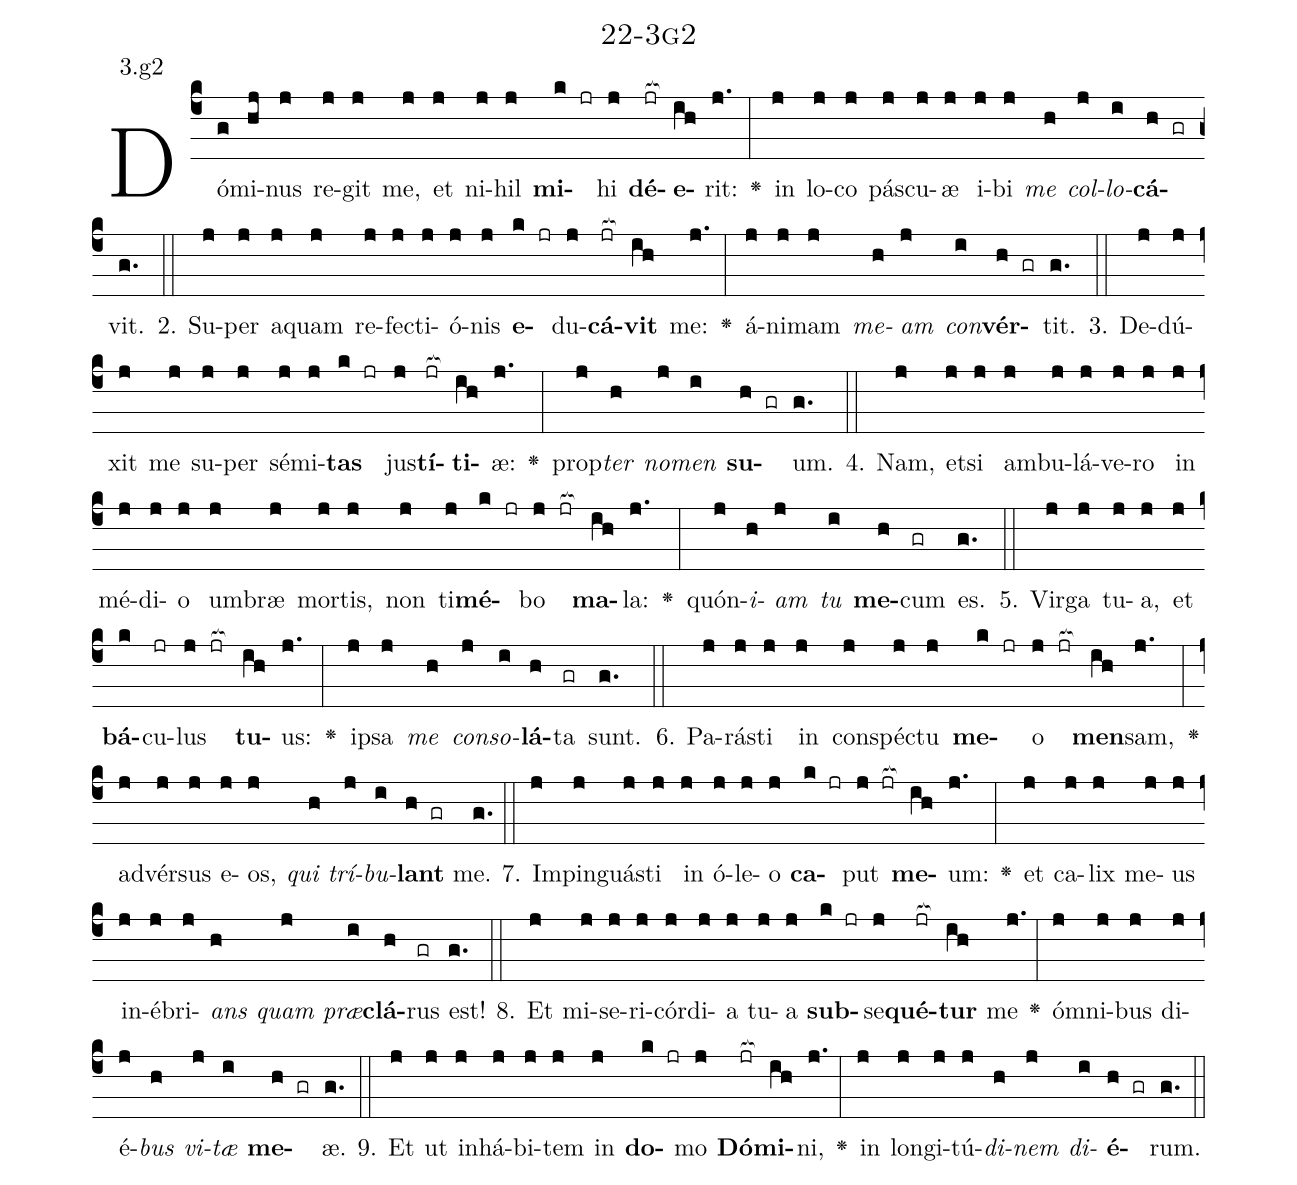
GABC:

name: 22-3g2;
annotation: 3.g2;
%%
(c4)Dó(g)mi(hj)nus(j) re(j)git(j) me,(j) et(j) ni(j)hil(j) <b>mi</b>(k jr)hi(j) <b>dé</b>(jr[ocb:1{])<b>e</b>(ih[ocb:0}])rit:(j.) <v>\greheightstar</v>(:) in(j) lo(j)co(j) pás(j)cu(j)æ(j) i(j)bi(j) <i>me</i>(h) <i>col</i>(j)<i>lo</i>(i)<b>cá</b>(h gr)vit.(g.) (::)
2. Su(j)per(j) a(j)quam(j) re(j)fec(j)ti(j)ó(j)nis(j) <b>e</b>(k jr)du(j)<b>cá</b>(jr[ocb:1{])<b>vit</b>(ih[ocb:0}]) me:(j.) <v>\greheightstar</v>(:) á(j)ni(j)mam(j) <i>me</i>(h)<i>am</i>(j) <i>con</i>(i)<b>vér</b>(h gr)tit.(g.) (::)
3. De(j)dú(j)xit(j) me(j) su(j)per(j) sé(j)mi(j)<b>tas</b>(k jr) jus(j)<b>tí</b>(jr[ocb:1{])<b>ti</b>(ih[ocb:0}])æ:(j.) <v>\greheightstar</v>(:) prop(j)<i>ter</i>(h) <i>no</i>(j)<i>men</i>(i) <b>su</b>(h gr)um.(g.) (::)
4. Nam,(j) et(j)si(j) am(j)bu(j)lá(j)ve(j)ro(j) in(j) mé(j)di(j)o(j) um(j)bræ(j) mor(j)tis,(j) non(j) ti(j)<b>mé</b>(k jr)bo(j jr[ocb:1{]) <b>ma</b>(ih[ocb:0}])la:(j.) <v>\greheightstar</v>(:) quón(j)<i>i</i>(h)<i>am</i>(j) <i>tu</i>(i) <b>me</b>(h)cum(gr) es.(g.) (::)
5. Vir(j)ga(j) tu(j)a,(j) et(j) <b>bá</b>(k)cu(jr)lus(j jr[ocb:1{]) <b>tu</b>(ih[ocb:0}])us:(j.) <v>\greheightstar</v>(:) ip(j)sa(j) <i>me</i>(h) <i>con</i>(j)<i>so</i>(i)<b>lá</b>(h)ta(gr) sunt.(g.) (::)
6. Pa(j)rás(j)ti(j) in(j) con(j)spéc(j)tu(j) <b>me</b>(k jr)o(j jr[ocb:1{]) <b>men</b>(ih[ocb:0}])sam,(j.) <v>\greheightstar</v>(:) ad(j)vér(j)sus(j) e(j)os,(j) <i>qui</i>(h) <i>trí</i>(j)<i>bu</i>(i)<b>lant</b>(h gr) me.(g.) (::)
7. Im(j)pin(j)guás(j)ti(j) in(j) ó(j)le(j)o(j) <b>ca</b>(k jr)put(j jr[ocb:1{]) <b>me</b>(ih[ocb:0}])um:(j.) <v>\greheightstar</v>(:) et(j) ca(j)lix(j) me(j)us(j) in(j)é(j)bri(j)<i>ans</i>(h) <i>quam</i>(j) <i>præ</i>(i)<b>clá</b>(h)rus(gr) est!(g.) (::)
8. Et(j) mi(j)se(j)ri(j)cór(j)di(j)a(j) tu(j)a(j) <b>sub</b>(k jr)se(j)<b>qué</b>(jr[ocb:1{])<b>tur</b>(ih[ocb:0}]) me(j.) <v>\greheightstar</v>(:) óm(j)ni(j)bus(j) di(j)é(j)<i>bus</i>(h) <i>vi</i>(j)<i>tæ</i>(i) <b>me</b>(h gr)æ.(g.) (::)
9. Et(j) ut(j) in(j)há(j)bi(j)tem(j) in(j) <b>do</b>(k jr)mo(j) <b>Dó</b>(jr[ocb:1{])<b>mi</b>(ih[ocb:0}])ni,(j.) <v>\greheightstar</v>(:) in(j) lon(j)gi(j)tú(j)<i>di</i>(h)<i>nem</i>(j) <i>di</i>(i)<b>é</b>(h gr)rum.(g.) (::)
